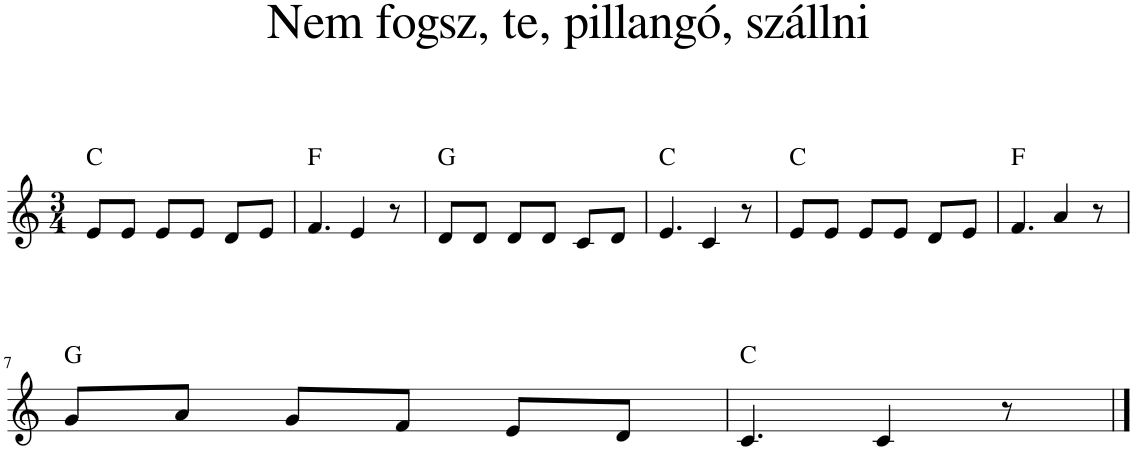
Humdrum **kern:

**kern	**harte
*part1	*part1
*staff1	*
*I"Piano	*
*I'Pno	*
*clefG2	*
*k[]	*
*M3/4	*
=1	=1
8e/L	C:maj
8e/J	.
8e/L	.
8e/J	.
8d/L	.
8e/J	.
=2	=2
4.f/	F:maj
4e/	.
8r	.
=3	=3
8d/L	G:maj
8d/J	.
8d/L	.
8d/J	.
8c/L	.
8d/J	.
=4	=4
4.e/	C:maj
4c/	.
8r	.
=5	=5
8e/L	C:maj
8e/J	.
8e/L	.
8e/J	.
8d/L	.
8e/J	.
=6	=6
4.f/	F:maj
4a/	.
8r	.
!!LO:LB:g=z
=7	=7
8g/L	G:maj
8a/J	.
8g/L	.
8f/J	.
8e/L	.
8d/J	.
=8	=8
4.c/	C:maj
4c/	.
8r	.
==	==
*-	*-
